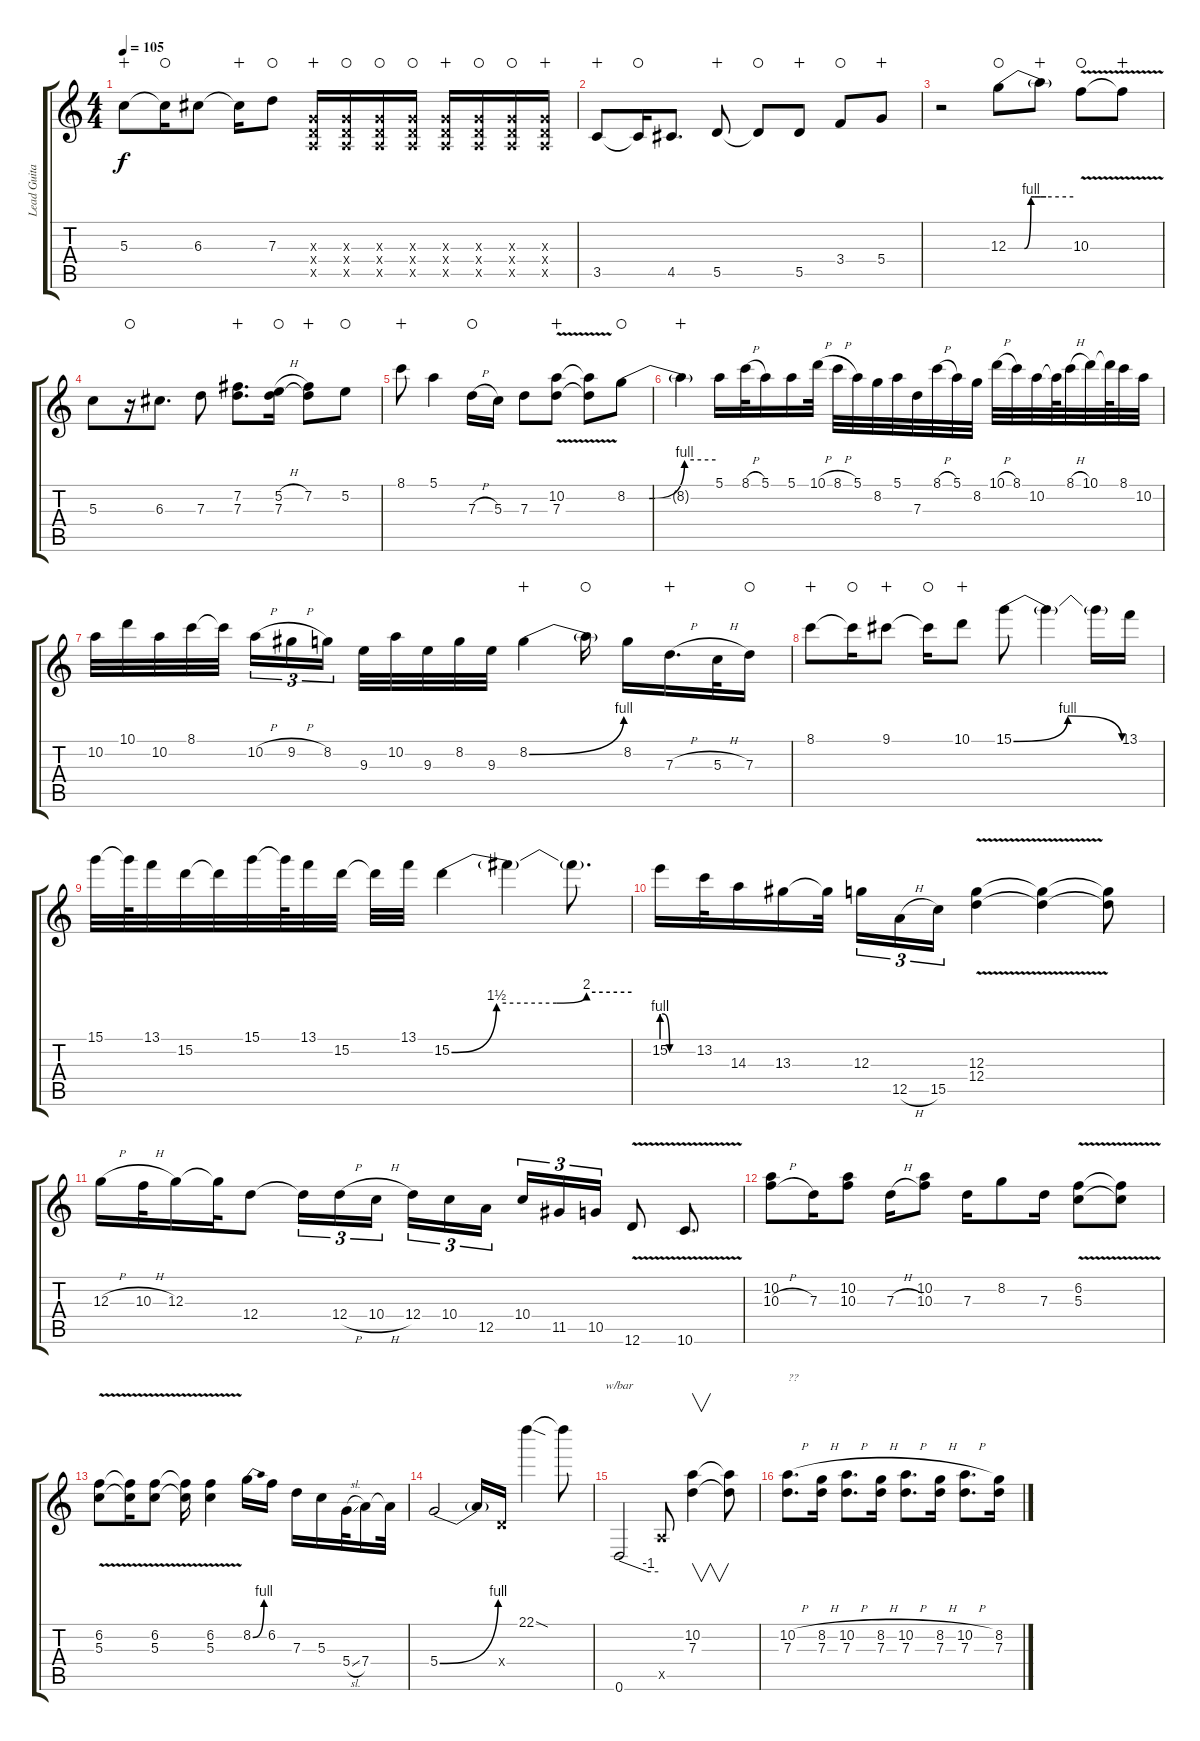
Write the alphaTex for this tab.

\track ("Lead Guitar" "Lead Guita") {instrument distortionguitar}
\staff {score tabs}
\tuning (E4 B3 G3 D3 A2 D2) {hide}
\ts (4 4)
\tempo 105
\clef g2
\ks c
5.3.8{dy f wahc} 5.3{t}.16{waho} 6.3.8 6.3{t}.16{wahc} 7.3.8{waho} (0.3{x} 0.4{x} 0.5{x}).16{wahc} (0.3{x} 0.4{x} 0.5{x}).16{waho} (0.3{x} 0.4{x} 0.5{x}).16{waho} (0.3{x} 0.4{x} 0.5{x}).16{waho} (0.3{x} 0.4{x} 0.5{x}).16{wahc} (0.3{x} 0.4{x} 0.5{x}).16{waho} (0.3{x} 0.4{x} 0.5{x}).16{waho} (0.3{x} 0.4{x} 0.5{x}).16{wahc} |
3.5.8{wahc} 3.5{t}.16{waho} 4.5.8{d} 5.5.8{wahc} 5.5{t}.8{waho} 5.5.8{wahc} 3.4.8{waho} 5.4.8{wahc} |
r.2 12.3{be (custom 0 0 15 0 21 4 24 4 30 4 35 4 60 4)}.8{waho} 12.3{t}.8{wahc} 10.3{v}.8{waho} 10.3{t}.8{wahc} |
5.3.8 r.16{waho} 6.3.8{d} 7.3.8 (7.2 7.3).8{d wahc} (5.2{h} 7.3).16{waho} (7.2 7.3{t}).8{wahc} 5.2.8{waho} |
8.1.8{wahc} 5.1.4 7.3{h}.16{waho} 5.3.16 7.3.8 (10.2{v} 7.3).8{wahc} (10.2{t} 7.3{t}).8 8.2{be (custom 0 0 15 0 39 4 60 4)}.8{waho} |
8.2{t}.4{wahc} 5.1.16 8.1{h}.32 5.1.16 5.1.16 10.1{h}.32 8.1{h}.32 5.1.32 8.2.32 5.1.32 7.3.32 8.1{h}.32 5.1.32 8.2.32 10.1{h}.32 8.1.32 10.2.32 10.2{t}.64 8.1{h}.32 10.1.32 10.1{t}.64 8.1.32 10.2.32 |
10.2.32 10.1.32 10.2.32 8.1.32 8.1{t}.32{beam splitsecondary} 10.2{h}.16{tu (3 2)} 9.2{h}.16{tu (3 2)} 8.2.16{tu (3 2)} 9.3.32 10.2.32 9.3.32 8.2.32 9.3.32 8.2{be (bend 0 0 60 4)}.4{wahc} 8.2{t}.16{waho} 8.2.16 7.3{h}.16{d wahc} 5.3{h}.32 7.3.16{waho} |
8.1.8{wahc} 8.1{t}.16{waho} 9.1.8{wahc} 9.1{t}.16{waho} 10.1.8{wahc} 15.1{be (bendrelease 0 0 15 4 42 4 60 0)}.8 15.1{t}.4 15.1{t}.16 13.1.16 |
15.1.32 15.1{t}.64 13.1.32 15.2.32 15.2{t}.32 15.1.32 15.1{t}.64 13.1.32 15.2.32 15.2{t}.32 13.1.32 15.2{be (custom 0 0 15 6 35 6 45 8 60 8)}.4 15.2{t}.4 15.2{t}.8{d} |
15.2{be (custom 0 4 2 4 15 0 60 0)}.16 13.2.32 14.3.16 13.3.16 13.3{t}.32 12.3.16{tu (3 2)} 12.5{h}.16{tu (3 2)} 15.5.16{tu (3 2)} (12.3{v} 12.4).4 (12.3{t} 12.4{t}).4 (12.3{t} 12.4{t}).8 |
12.3{h}.16 10.3{h}.32 12.3.16 12.3{t}.32 12.4.8 12.4{t}.16{tu (3 2)} 12.4{h}.16{tu (3 2)} 10.4{h}.16{tu (3 2) beam splitsecondary} 12.4.16{tu (3 2)} 10.4.16{tu (3 2)} 12.5.16{tu (3 2) beam splitsecondary} 10.4.16{tu (3 2)} 11.5.16{tu (3 2)} 10.5.16{tu (3 2)} 12.6{v}.8 10.6{v}.8{d} |
(10.2 10.3{h}).8 7.3.16 (10.2 10.3).8 7.3{h}.16 (10.2 10.3).8 7.3.16 8.2.8 7.3.16 (6.2{v} 5.3{v}).8 (6.2{t} 5.3{t}).8 |
(6.2{v} 5.3{v}).8 (6.2{t} 5.3{t}).16 (6.2{v} 5.3{v}).8 (6.2{t} 5.3{t}).16 (6.2{v} 5.3{v}).4 8.2{be (bend 0 0 60 4)}.16 6.2.16 7.3.16 5.3.16 5.4{sl}.32 7.4.16 7.4{t}.32 |
5.4{be (bend 0 0 60 4)}.2 5.4{t}.16 0.4{x}.16 22.1{sod}.4 22.1{t}.8 |
0.6.2{tbe (custom default 0 0 45 -4 60 -4)} 0.5{x}.8 (10.2 7.3).4{v} (10.2{t} 7.3{t}).8 |
(10.2{h} 7.3).8{d txt "??"} (8.2{h} 7.3).16 (10.2{h} 7.3).8{d} (8.2{h} 7.3).16 (10.2{h} 7.3).8{d} (8.2{h} 7.3).16 (10.2{h} 7.3).8{d} (8.2 7.3).16
